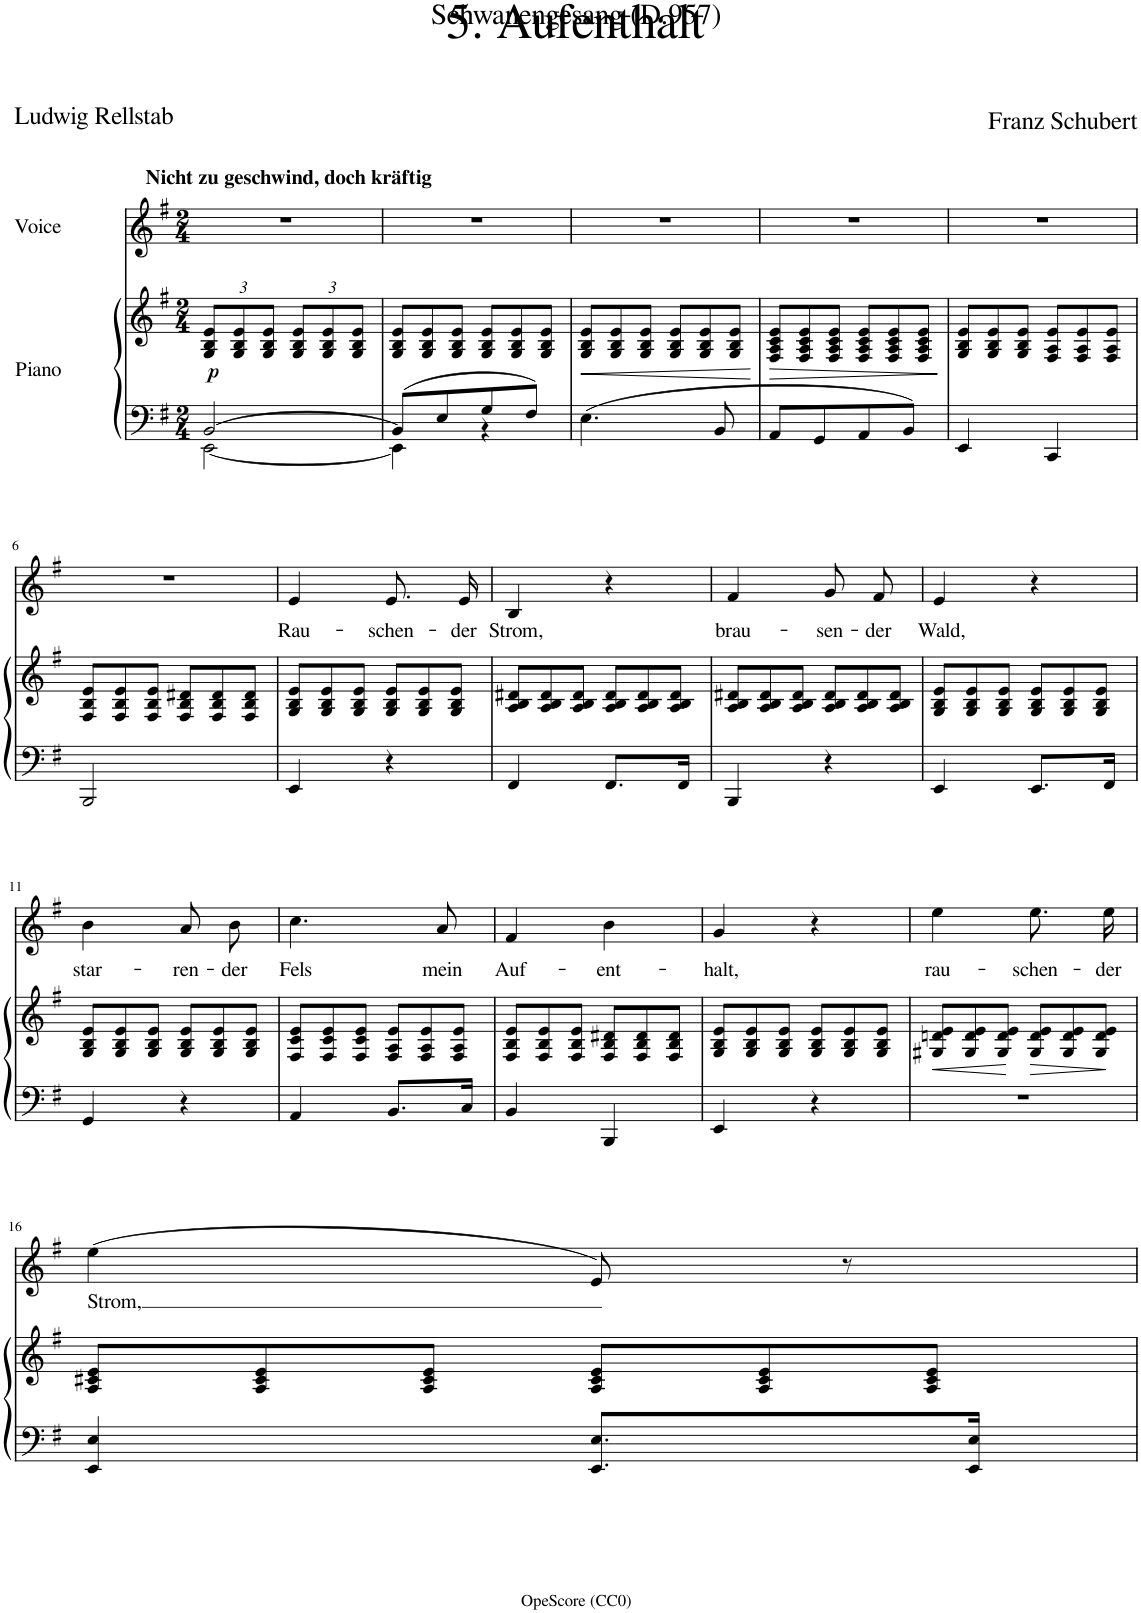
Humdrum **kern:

**kern	**kern	**dynam	**kern	**text
*part2	*part2	*part2	*part1	*part1
*staff3	*staff2	*staff2/3	*staff1	*staff1
*I"Piano	*	*	*I"Voice	*
*I'Pno	*	*	*	*
*clefF4	*clefG2	*	*clefG2	*
*k[f#]	*k[f#]	*	*k[f#]	*
*M2/4	*M2/4	*	*M2/4	*
=1	=1	=1	=1	=1
*^	*	*	*	*
*	*	*Xbrackettup	*	*	*
!	!	!	!	!LO:TX:a:B:t=Nicht zu geschwind, doch kräftig	!
!	!	!	!LO:DY:b	!	!
[2BB/	[2EE\	12G/ 12B/ 12e/L	p	2r	.
.	.	12G/ 12B/ 12e/	.	.	.
.	.	12G/ 12B/ 12e/J	.	.	.
.	.	12G/ 12B/ 12e/L	.	.	.
.	.	12G/ 12B/ 12e/	.	.	.
.	.	12G/ 12B/ 12e/J	.	.	.
=2	=2	=2	=2	=2	=2
8BB/L]	4EE\]	12G/ 12B/ 12e/L	.	2r	.
.	.	12G/ 12B/ 12e/	.	.	.
8E/	.	.	.	.	.
.	.	12G/ 12B/ 12e/J	.	.	.
8G/	4r	12G/ 12B/ 12e/L	.	.	.
.	.	12G/ 12B/ 12e/	.	.	.
8F#/J	.	.	.	.	.
.	.	12G/ 12B/ 12e/J	.	.	.
*v	*v	*	*	*	*
=3	=3	=3	=3	=3
!	!	!LO:HP:b	!	!
4.E\	12G/ 12B/ 12e/L	<	2r	.
.	12G/ 12B/ 12e/	.	.	.
.	12G/ 12B/ 12e/J	.	.	.
.	12G/ 12B/ 12e/L	.	.	.
.	12G/ 12B/ 12e/	.	.	.
8BB/	.	.	.	.
.	12G/ 12B/ 12e/J	.	.	.
.	.	[	.	.
=4	=4	=4	=4	=4
!	!	!LO:HP:b	!	!
8AA/L	12F#/ 12A/ 12c/ 12e/L	>	2r	.
.	12F#/ 12A/ 12c/ 12e/	.	.	.
8GG/	.	.	.	.
.	12F#/ 12A/ 12c/ 12e/J	.	.	.
8AA/	12F#/ 12A/ 12c/ 12e/L	.	.	.
.	12F#/ 12A/ 12c/ 12e/	.	.	.
8BB/J	.	.	.	.
.	12F#/ 12A/ 12c/ 12e/J	.	.	.
.	.	]	.	.
=5	=5	=5	=5	=5
4EE/	12G/ 12B/ 12e/L	.	2r	.
.	12G/ 12B/ 12e/	.	.	.
.	12G/ 12B/ 12e/J	.	.	.
4CC/	12F#/ 12A/ 12e/L	.	.	.
.	12F#/ 12A/ 12e/	.	.	.
.	12F#/ 12A/ 12e/J	.	.	.
!!LO:LB:g=z
=6	=6	=6	=6	=6
2BBB/	12F#/ 12B/ 12e/L	.	2r	.
.	12F#/ 12B/ 12e/	.	.	.
.	12F#/ 12B/ 12e/J	.	.	.
.	12F#/ 12B/ 12d#X/L	.	.	.
.	12F#/ 12B/ 12d#/	.	.	.
.	12F#/ 12B/ 12d#/J	.	.	.
=7	=7	=7	=7	=7
!	!	!	!	!LO:LY:b
4EE/	12G/ 12B/ 12e/L	.	4e/	Rau-
.	12G/ 12B/ 12e/	.	.	.
.	12G/ 12B/ 12e/J	.	.	.
!	!	!	!	!LO:LY:b
4r	12G/ 12B/ 12e/L	.	8.e/L	-schen-
.	12G/ 12B/ 12e/	.	.	.
.	12G/ 12B/ 12e/J	.	.	.
!	!	!	!	!LO:LY:b
.	.	.	16e/Jk	-der
=8	=8	=8	=8	=8
!	!	!	!	!LO:LY:b
4FF#/	12A/ 12B/ 12d#X/L	.	4B/	Strom,
.	12A/ 12B/ 12d#/	.	.	.
.	12A/ 12B/ 12d#/J	.	.	.
8.FF#/L	12A/ 12B/ 12d#/L	.	4r	.
.	12A/ 12B/ 12d#/	.	.	.
.	12A/ 12B/ 12d#/J	.	.	.
16FF#/Jk	.	.	.	.
=9	=9	=9	=9	=9
!	!	!	!	!LO:LY:b
4BBB/	12A/ 12B/ 12d#X/L	.	4f#/	brau-
.	12A/ 12B/ 12d#/	.	.	.
.	12A/ 12B/ 12d#/J	.	.	.
!	!	!	!	!LO:LY:b
4r	12A/ 12B/ 12d#/L	.	8g/L	-sen-
.	12A/ 12B/ 12d#/	.	.	.
!	!	!	!	!LO:LY:b
.	.	.	8f#/J	-der
.	12A/ 12B/ 12d#/J	.	.	.
=10	=10	=10	=10	=10
!	!	!	!	!LO:LY:b
4EE/	12G/ 12B/ 12e/L	.	4e/	Wald,
.	12G/ 12B/ 12e/	.	.	.
.	12G/ 12B/ 12e/J	.	.	.
8.EE/L	12G/ 12B/ 12e/L	.	4r	.
.	12G/ 12B/ 12e/	.	.	.
.	12G/ 12B/ 12e/J	.	.	.
16FF#/Jk	.	.	.	.
!!LO:LB:g=z
=11	=11	=11	=11	=11
!	!	!	!	!LO:LY:b
4GG/	12G/ 12B/ 12e/L	.	4b\	star-
.	12G/ 12B/ 12e/	.	.	.
.	12G/ 12B/ 12e/J	.	.	.
!	!	!	!	!LO:LY:b
4r	12G/ 12B/ 12e/L	.	8a/L	-ren-
.	12G/ 12B/ 12e/	.	.	.
!	!	!	!	!LO:LY:b
.	.	.	8b/J	-der
.	12G/ 12B/ 12e/J	.	.	.
=12	=12	=12	=12	=12
!	!	!	!	!LO:LY:b
4AA/	12F#/ 12c/ 12e/L	.	4.cc\	Fels
.	12F#/ 12c/ 12e/	.	.	.
.	12F#/ 12c/ 12e/J	.	.	.
8.BB/L	12F#/ 12A/ 12e/L	.	.	.
.	12F#/ 12A/ 12e/	.	.	.
!	!	!	!	!LO:LY:b
.	.	.	8a/	mein
.	12F#/ 12A/ 12e/J	.	.	.
16C/Jk	.	.	.	.
=13	=13	=13	=13	=13
!	!	!	!	!LO:LY:b
4BB/	12F#/ 12B/ 12e/L	.	4f#/	Auf-
.	12F#/ 12B/ 12e/	.	.	.
.	12F#/ 12B/ 12e/J	.	.	.
!	!	!	!	!LO:LY:b
4BBB/	12F#/ 12B/ 12d#X/L	.	4b\	-ent-
.	12F#/ 12B/ 12d#/	.	.	.
.	12F#/ 12B/ 12d#/J	.	.	.
=14	=14	=14	=14	=14
!	!	!	!	!LO:LY:b
4EE/	12G/ 12B/ 12e/L	.	4g/	-halt,
.	12G/ 12B/ 12e/	.	.	.
.	12G/ 12B/ 12e/J	.	.	.
4r	12G/ 12B/ 12e/L	.	4r	.
.	12G/ 12B/ 12e/	.	.	.
.	12G/ 12B/ 12e/J	.	.	.
=15	=15	=15	=15	=15
!	!	!LO:HP:b	!	!LO:LY:b
2r	12G#X/ 12dn/ 12e/L	<	4ee\	rau-
.	12G#/ 12d/ 12e/	.	.	.
.	12G#/ 12d/ 12e/J	[	.	.
!	!	!LO:HP:b	!	!LO:LY:b
.	12G#/ 12d/ 12e/L	>	8.ee\L	-schen-
.	12G#/ 12d/ 12e/	.	.	.
.	12G#/ 12d/ 12e/J	]	.	.
!	!	!	!	!LO:LY:b
.	.	.	16ee\Jk	-der
!!LO:LB:g=z
=16	=16	=16	=16	=16
!	!	!	!	!LO:LY:b
4EE/ 4E/	12A/ 12c#X/ 12e/L	.	(4ee\	Strom,
.	12A/ 12c#/ 12e/	.	.	.
.	12A/ 12c#/ 12e/J	.	.	.
8.EE/ 8.E/L	12A/ 12c#/ 12e/L	.	8e/)	.
.	12A/ 12c#/ 12e/	.	.	.
.	.	.	8r	.
.	12A/ 12c#/ 12e/J	.	.	.
16EE/ 16E/Jk	.	.	.	.
=	=	=	=	=
*-	*-	*-	*-	*-
